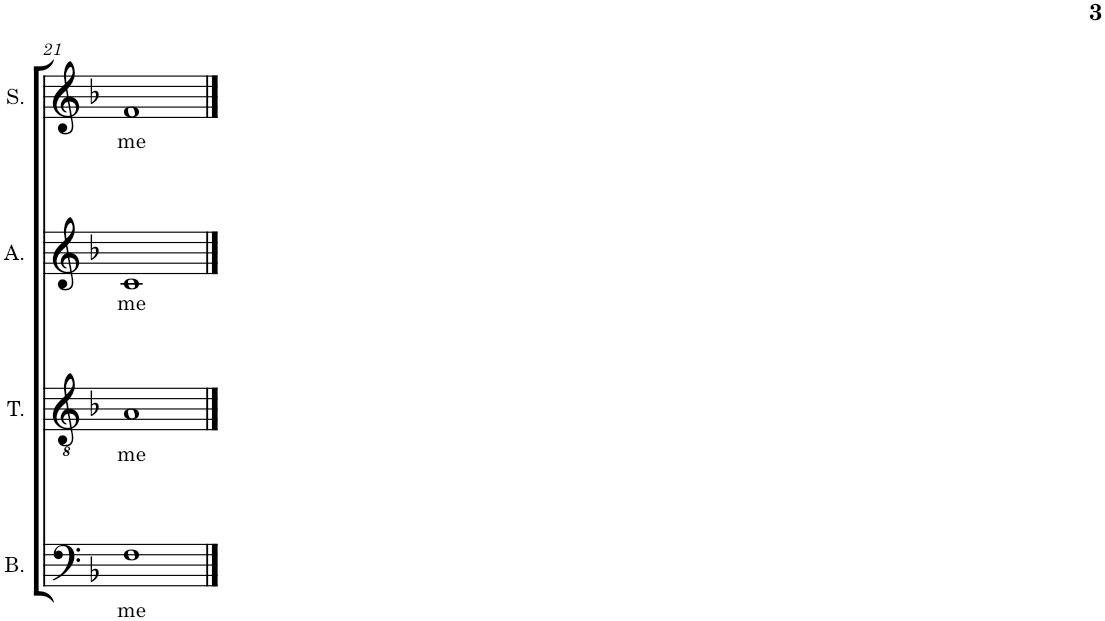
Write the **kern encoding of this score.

**kern	**text	**kern	**text	**kern	**text	**kern	**text
*part4	*part4	*part3	*part3	*part2	*part2	*part1	*part1
*staff4	*staff4	*staff3	*staff3	*staff2	*staff2	*staff1	*staff1
*I"Bass	*	*I"Tenor	*	*I"Alto	*	*I"Soprano	*
*I'B.	*	*I'T.	*	*I'A.	*	*I'S.	*
!!LO:PB:g=z
*clefF4	*	*clefGv2	*	*clefG2	*	*clefG2	*
*k[b-]	*	*k[b-]	*	*k[b-]	*	*k[b-]	*
*M4/4	*	*M4/4	*	*M4/4	*	*M4/4	*
=21	=21	=21	=21	=21	=21	=21	=21
!	!LO:LY:b	!	!LO:LY:b	!	!LO:LY:b	!	!LO:LY:b
1F	me	1A	me	1c	me	1f	me
==	==	==	==	==	==	==	==
*-	*-	*-	*-	*-	*-	*-	*-
